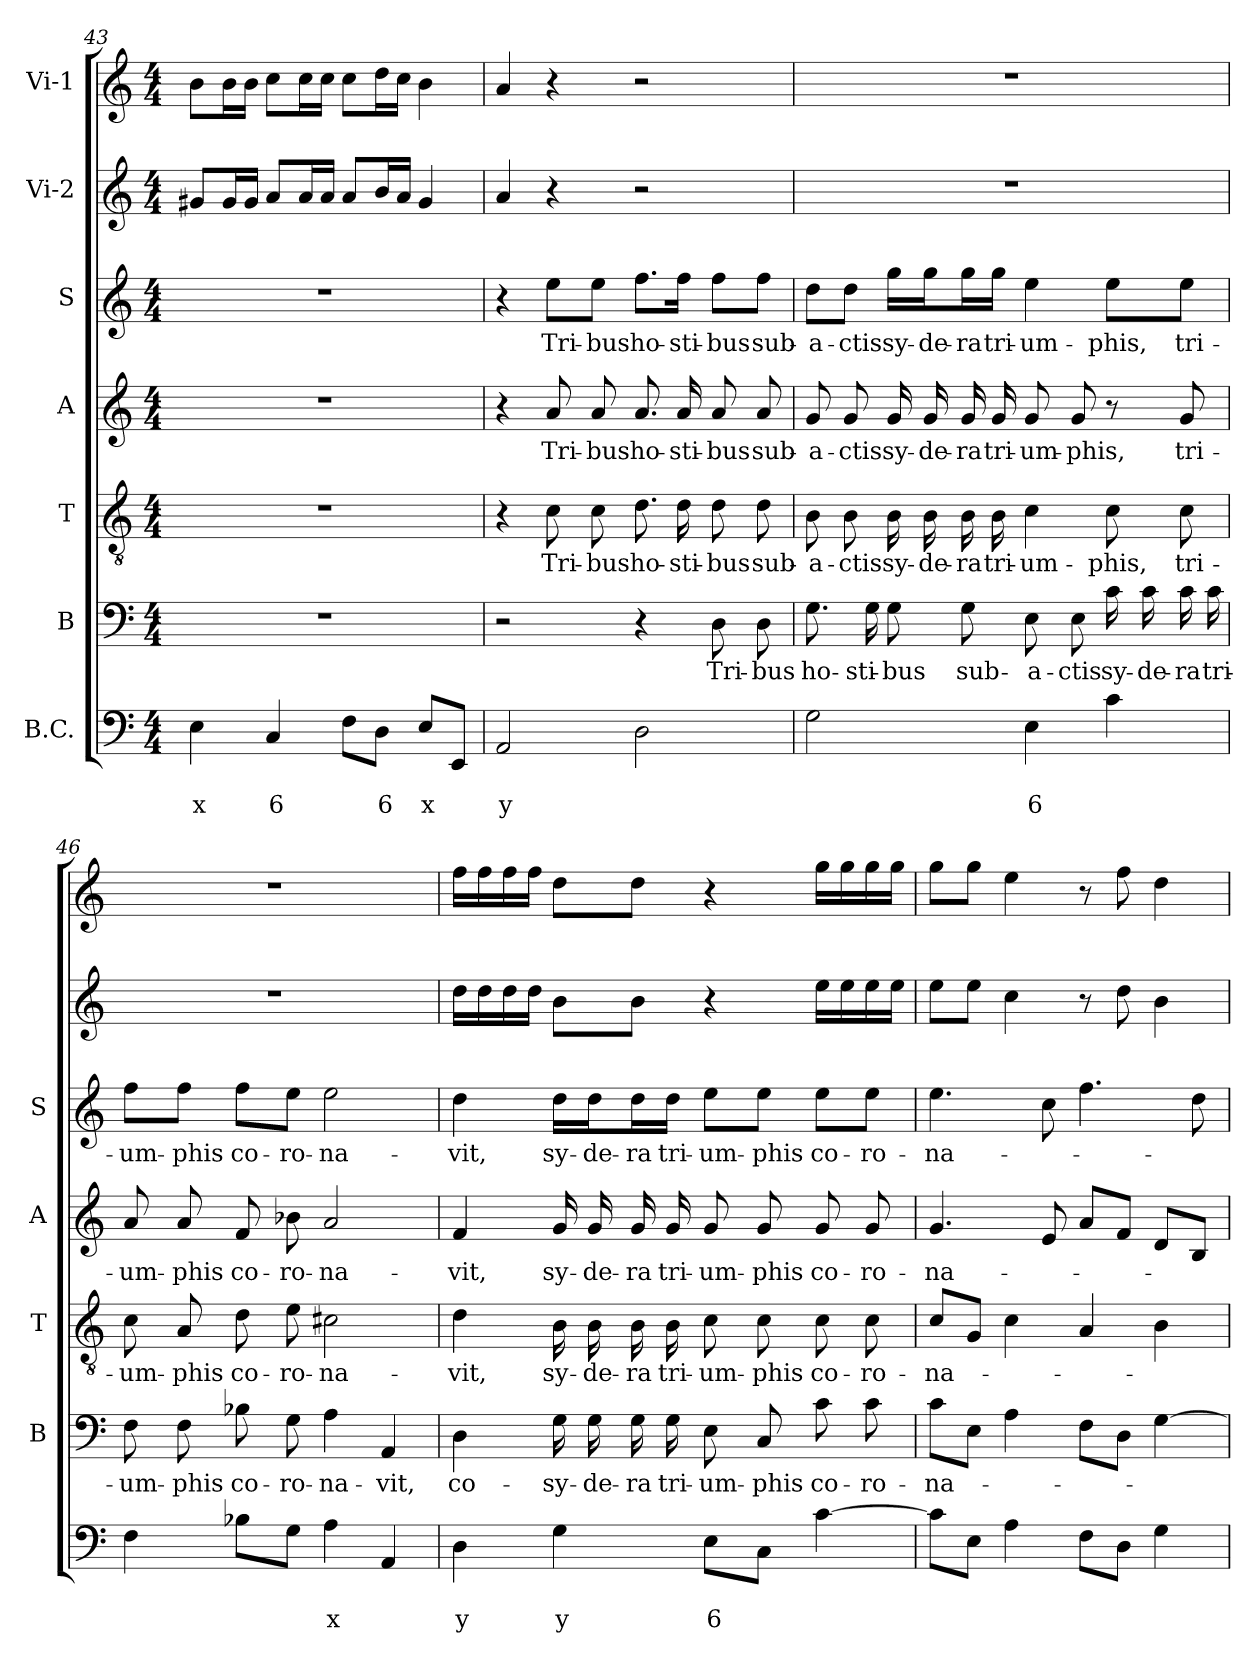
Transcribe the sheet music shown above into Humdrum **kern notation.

**kern	**text	**text	**kern	**text	**kern	**text	**kern	**text	**kern	**text	**kern	**kern
*part7	*part7	*part7	*part6	*part6	*part5	*part5	*part4	*part4	*part3	*part3	*part2	*part1
*staff7	*staff7	*staff7	*staff6	*staff6	*staff5	*staff5	*staff4	*staff4	*staff3	*staff3	*staff2	*staff1
*I"B.C.	*	*	*I"B	*	*I"T	*	*I"A	*	*I"S	*	*I"Vi-2	*I"Vi-1
*	*	*	*I'B	*	*I'T	*	*I'A	*	*I'S	*	*	*
*clefF4	*	*	*clefF4	*	*clefGv2	*	*clefG2	*	*clefG2	*	*clefG2	*clefG2
*k[]	*	*	*k[]	*	*k[]	*	*k[]	*	*k[]	*	*k[]	*k[]
*C:	*	*	*C:	*	*C:	*	*C:	*	*C:	*	*C:	*C:
*M4/4	*	*	*M4/4	*	*M4/4	*	*M4/4	*	*M4/4	*	*M4/4	*M4/4
=43	=43	=43	=43	=43	=43	=43	=43	=43	=43	=43	=43	=43
!	!	!LO:LY:b	!	!	!	!	!	!	!	!	!	!
4E\	.	x	1r	.	1r	.	1r	.	1r	.	8g#X/L	8b\L
.	.	.	.	.	.	.	.	.	.	.	16g#/L	16b\L
.	.	.	.	.	.	.	.	.	.	.	16g#/JJ	16b\JJ
!	!	!LO:LY:b	!	!	!	!	!	!	!	!	!	!
4C/	.	6	.	.	.	.	.	.	.	.	8a/L	8cc\L
.	.	.	.	.	.	.	.	.	.	.	16a/L	16cc\L
.	.	.	.	.	.	.	.	.	.	.	16a/JJ	16cc\JJ
8F\L	.	.	.	.	.	.	.	.	.	.	8a/L	8cc\L
!	!	!LO:LY:b	!	!	!	!	!	!	!	!	!	!
8D\J	.	6	.	.	.	.	.	.	.	.	16b/L	16dd\L
.	.	.	.	.	.	.	.	.	.	.	16a/JJ	16cc\JJ
!	!	!LO:LY:b	!	!	!	!	!	!	!	!	!	!
8E/L	.	x	.	.	.	.	.	.	.	.	4g#/	4b\
8EE/J	.	.	.	.	.	.	.	.	.	.	.	.
=44	=44	=44	=44	=44	=44	=44	=44	=44	=44	=44	=44	=44
!	!	!LO:LY:b	!	!	!	!	!	!	!	!	!	!
2AA/	.	y	2r	.	4r	.	4r	.	4r	.	4a/	4a/
!	!	!	!	!	!	!LO:LY:b	!	!LO:LY:b	!	!LO:LY:b	!	!
.	.	.	.	.	8c\	Tri-	8a/	Tri-	8ee\L	Tri-	4r	4r
!	!	!	!	!	!	!LO:LY:b	!	!LO:LY:b	!	!LO:LY:b	!	!
.	.	.	.	.	8c\	-bus	8a/	-bus	8ee\J	-bus	.	.
!	!	!	!	!	!	!LO:LY:b	!	!LO:LY:b	!	!LO:LY:b	!	!
2D\	.	.	4r	.	8.d\	ho-	8.a/	ho-	8.ff\L	ho-	2r	2r
!	!	!	!	!	!	!LO:LY:b	!	!LO:LY:b	!	!LO:LY:b	!	!
.	.	.	.	.	16d\	-sti-	16a/	-sti-	16ff\Jk	-sti-	.	.
!	!	!	!	!LO:LY:b	!	!LO:LY:b	!	!LO:LY:b	!	!LO:LY:b	!	!
.	.	.	8D\	Tri-	8d\	-bus	8a/	-bus	8ff\L	-bus	.	.
!	!	!	!	!LO:LY:b	!	!LO:LY:b	!	!LO:LY:b	!	!LO:LY:b	!	!
.	.	.	8D\	-bus	8d\	sub-	8a/	sub-	8ff\J	sub-	.	.
!!LO:LB:g=z
=45	=45	=45	=45	=45	=45	=45	=45	=45	=45	=45	=45	=45
!	!	!	!	!LO:LY:b	!	!LO:LY:b	!	!LO:LY:b	!	!LO:LY:b	!	!
2G\	.	.	8.G\	ho-	8B\	-a-	8g/	-a-	8dd\L	-a-	1r	1r
!	!	!	!	!	!	!LO:LY:b	!	!LO:LY:b	!	!LO:LY:b	!	!
.	.	.	.	.	8B\	-ctis	8g/	-ctis	8dd\J	-ctis	.	.
!	!	!	!	!LO:LY:b	!	!	!	!	!	!	!	!
.	.	.	16G\	-sti-	.	.	.	.	.	.	.	.
!	!	!	!	!LO:LY:b	!	!LO:LY:b	!	!LO:LY:b	!	!LO:LY:b	!	!
.	.	.	8G\	-bus	16B\	sy-	16g/	sy-	16gg\LL	sy-	.	.
!	!	!	!	!	!	!LO:LY:b	!	!LO:LY:b	!	!LO:LY:b	!	!
.	.	.	.	.	16B\	-de-	16g/	-de-	16gg\J	-de-	.	.
!	!	!	!	!LO:LY:b	!	!LO:LY:b	!	!LO:LY:b	!	!LO:LY:b	!	!
.	.	.	8G\	sub-	16B\	-ra	16g/	-ra	16gg\L	-ra	.	.
!	!	!	!	!	!	!LO:LY:b	!	!LO:LY:b	!	!LO:LY:b	!	!
.	.	.	.	.	16B\	tri-	16g/	tri-	16gg\JJ	tri-	.	.
!	!	!LO:LY:b	!	!LO:LY:b	!	!LO:LY:b	!	!LO:LY:b	!	!LO:LY:b	!	!
4E\	.	6	8E\	-a-	4c\	-um-	8g/	-um-	4ee\	-um-	.	.
!	!	!	!	!LO:LY:b	!	!	!	!LO:LY:b	!	!	!	!
.	.	.	8E\	-ctis	.	.	8g/	-phis,	.	.	.	.
!	!	!	!	!LO:LY:b	!	!LO:LY:b	!	!	!	!LO:LY:b	!	!
4c\	.	.	16c\	sy-	8c\	-phis,	8r	.	8ee\L	-phis,	.	.
!	!	!	!	!LO:LY:b	!	!	!	!	!	!	!	!
.	.	.	16c\	-de-	.	.	.	.	.	.	.	.
!	!	!	!	!LO:LY:b	!	!LO:LY:b	!	!LO:LY:b	!	!LO:LY:b	!	!
.	.	.	16c\	-ra	8c\	tri-	8g/	tri-	8ee\J	tri-	.	.
!	!	!	!	!LO:LY:b	!	!	!	!	!	!	!	!
.	.	.	16c\	tri-	.	.	.	.	.	.	.	.
=46	=46	=46	=46	=46	=46	=46	=46	=46	=46	=46	=46	=46
!	!	!	!	!LO:LY:b	!	!LO:LY:b	!	!LO:LY:b	!	!LO:LY:b	!	!
4F\	.	.	8F\	-um-	8c\	-um-	8a/	-um-	8ff\L	-um-	1r	1r
!	!	!	!	!LO:LY:b	!	!LO:LY:b	!	!LO:LY:b	!	!LO:LY:b	!	!
.	.	.	8F\	-phis	8A/	-phis	8a/	-phis	8ff\J	-phis	.	.
!	!	!	!	!LO:LY:b	!	!LO:LY:b	!	!LO:LY:b	!	!LO:LY:b	!	!
8B-X\L	.	.	8B-X\	co-	8d\	co-	8f/	co-	8ff\L	co-	.	.
!	!	!	!	!LO:LY:b	!	!LO:LY:b	!	!LO:LY:b	!	!LO:LY:b	!	!
8G\J	.	.	8G\	-ro-	8e\	-ro-	8b-X\	-ro-	8ee\J	-ro-	.	.
!	!	!LO:LY:b	!	!LO:LY:b	!	!LO:LY:b	!	!LO:LY:b	!	!LO:LY:b	!	!
4A\	.	x	4A\	-na-	2c#X\	-na-	2a/	-na-	2ee\	-na-	.	.
!	!	!	!	!LO:LY:b	!	!	!	!	!	!	!	!
4AA/	.	.	4AA/	-vit,	.	.	.	.	.	.	.	.
=47	=47	=47	=47	=47	=47	=47	=47	=47	=47	=47	=47	=47
!	!	!LO:LY:b	!	!LO:LY:b	!	!LO:LY:b	!	!LO:LY:b	!	!LO:LY:b	!	!
4D\	.	y	4D\	co-	4d\	-vit,	4f/	-vit,	4dd\	-vit,	16dd\LL	16ff\LL
.	.	.	.	.	.	.	.	.	.	.	16dd\	16ff\
.	.	.	.	.	.	.	.	.	.	.	16dd\	16ff\
.	.	.	.	.	.	.	.	.	.	.	16dd\JJ	16ff\JJ
!	!	!LO:LY:b	!	!LO:LY:b	!	!LO:LY:b	!	!LO:LY:b	!	!LO:LY:b	!	!
4G\	.	y	16G\	-sy-	16B\	sy-	16g/	sy-	16dd\LL	sy-	8b\L	8dd\L
!	!	!	!	!LO:LY:b	!	!LO:LY:b	!	!LO:LY:b	!	!LO:LY:b	!	!
.	.	.	16G\	-de-	16B\	-de-	16g/	-de-	16dd\J	-de-	.	.
!	!	!	!	!LO:LY:b	!	!LO:LY:b	!	!LO:LY:b	!	!LO:LY:b	!	!
.	.	.	16G\	-ra	16B\	-ra	16g/	-ra	16dd\L	-ra	8b\J	8dd\J
!	!	!	!	!LO:LY:b	!	!LO:LY:b	!	!LO:LY:b	!	!LO:LY:b	!	!
.	.	.	16G\	tri-	16B\	tri-	16g/	tri-	16dd\JJ	tri-	.	.
!	!	!LO:LY:b	!	!LO:LY:b	!	!LO:LY:b	!	!LO:LY:b	!	!LO:LY:b	!	!
8E\L	.	6	8E\	-um-	8c\	-um-	8g/	-um-	8ee\L	-um-	4r	4r
!	!	!	!	!LO:LY:b	!	!LO:LY:b	!	!LO:LY:b	!	!LO:LY:b	!	!
8C\J	.	.	8C/	-phis	8c\	-phis	8g/	-phis	8ee\J	-phis	.	.
!	!	!	!	!LO:LY:b	!	!LO:LY:b	!	!LO:LY:b	!	!LO:LY:b	!	!
[4c\	.	.	8c\	co-	8c\	co-	8g/	co-	8ee\L	co-	16ee\LL	16gg\LL
.	.	.	.	.	.	.	.	.	.	.	16ee\	16gg\
!	!	!	!	!LO:LY:b	!	!LO:LY:b	!	!LO:LY:b	!	!LO:LY:b	!	!
.	.	.	8c\	-ro-	8c\	-ro-	8g/	-ro-	8ee\J	-ro-	16ee\	16gg\
.	.	.	.	.	.	.	.	.	.	.	16ee\JJ	16gg\JJ
!!LO:PB:g=z
=48	=48	=48	=48	=48	=48	=48	=48	=48	=48	=48	=48	=48
!	!	!	!	!LO:LY:b	!	!LO:LY:b	!	!LO:LY:b	!	!LO:LY:b	!	!
8c\L]	.	.	8c\L	-na-	8c/L	-na-	4.g/	-na-	4.ee\	-na-	8ee\L	8gg\L
8E\J	.	.	8E\J	.	8G/J	.	.	.	.	.	8ee\J	8gg\J
4A\	.	.	4A\	.	4c\	.	.	.	.	.	4cc\	4ee\
.	.	.	.	.	.	.	8e/	.	8cc\	.	.	.
8F\L	.	.	8F\L	.	4A/	.	8a/L	.	4.ff\	.	8r	8r
8D\J	.	.	8D\J	.	.	.	8f/J	.	.	.	8dd\	8ff\
4G\	.	.	[4G\	.	4B\	.	8d/L	.	.	.	4b\	4dd\
.	.	.	.	.	.	.	8B/J	.	8dd\	.	.	.
=	=	=	=	=	=	=	=	=	=	=	=	=
*-	*-	*-	*-	*-	*-	*-	*-	*-	*-	*-	*-	*-
